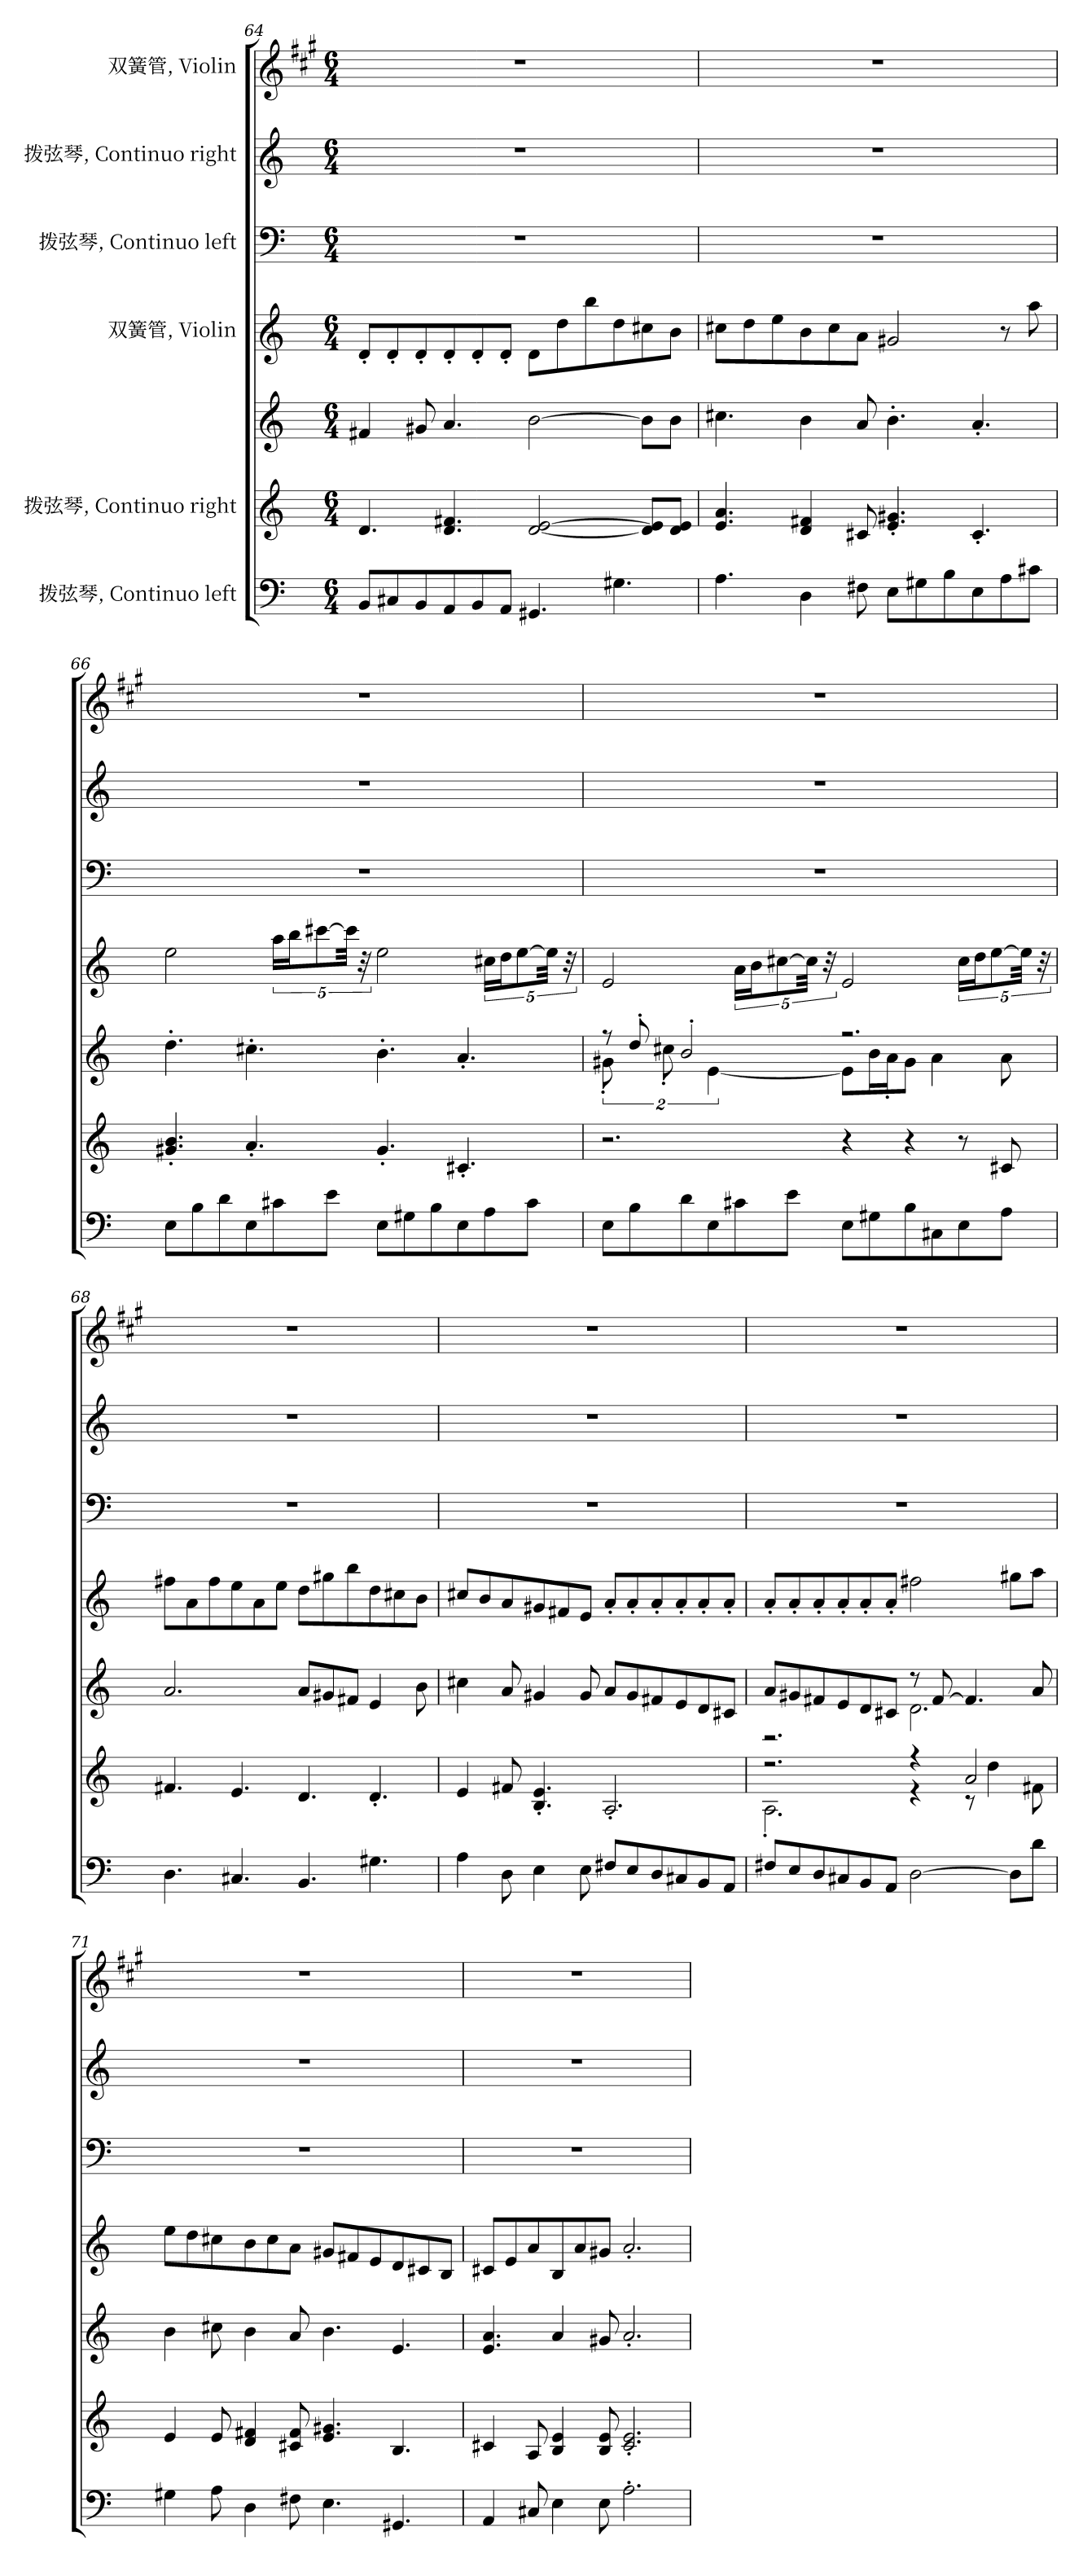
**kern	**kern	**kern	**kern	**kern	**kern	**kern
*part6	*part5	*part5	*part4	*part3	*part2	*part1
*staff7	*staff6	*staff5	*staff4	*staff3	*staff2	*staff1
*I"拨弦琴, Continuo left	*I"拨弦琴, Continuo right	*	*I"双簧管, Violin	*I"拨弦琴, Continuo left	*I"拨弦琴, Continuo right	*I"双簧管, Violin
!!LO:PB:g=z
*clefF4	*clefG2	*clefG2	*clefG2	*clefF4	*clefG2	*clefG2
*k[]	*k[]	*k[]	*k[]	*k[]	*k[]	*k[f#c#g#]
*M6/4	*M6/4	*M6/4	*M6/4	*M6/4	*M6/4	*M6/4
=64	=64	=64	=64	=64	=64	=64
8BB/L	4.d/	4f#X/	8d'/L	1.r	1.r	1.r
8C#X/	.	.	8d'/	.	.	.
8BB/	.	8g#X/	8d'/	.	.	.
8AA/	4.d/ 4.f#X/	4.a/	8d'/	.	.	.
8BB/	.	.	8d'/	.	.	.
8AA/J	.	.	8d'/J	.	.	.
4.GG#X/	[2d/ [2e/	[2b\	8d\L	.	.	.
.	.	.	8dd\	.	.	.
.	.	.	8bb\	.	.	.
4.G#X\	.	.	8dd\	.	.	.
.	8d/] 8e/]L	8b\L]	8cc#X\	.	.	.
.	8d/ 8e/J	8b\J	8b\J	.	.	.
=65	=65	=65	=65	=65	=65	=65
4.A\	4.e/ 4.a/	4.cc#X\	8cc#X\L	1.r	1.r	1.r
.	.	.	8dd\	.	.	.
.	.	.	8ee\	.	.	.
4D\	4d/ 4f#X/	4b\	8b\	.	.	.
.	.	.	8cc#\	.	.	.
8F#X\	8c#X/	8a/	8a\J	.	.	.
8E\L	4.e/' 4.g#X/'	4.b'\	2g#X/	.	.	.
8G#X\	.	.	.	.	.	.
8B\	.	.	.	.	.	.
8E\	4.c#'/	4.a'/	.	.	.	.
8A\	.	.	8r	.	.	.
8c#X\J	.	.	8aa\	.	.	.
!!LO:PB:g=z
=66	=66	=66	=66	=66	=66	=66
8E\L	4.g#X/' 4.b/'	4.dd'\	2ee\	1.r	1.r	1.r
8B\	.	.	.	.	.	.
8d\	.	.	.	.	.	.
8E\	4.a'/	4.cc#X'\	.	.	.	.
8c#X\	.	.	20aa\LL	.	.	.
.	.	.	20bb\J	.	.	.
.	.	.	[10ccc#X\	.	.	.
8e\J	.	.	.	.	.	.
.	.	.	40ccc#\Jkk]	.	.	.
.	.	.	40r	.	.	.
8E\L	4.g#'/	4.b'\	2ee\	.	.	.
8G#X\	.	.	.	.	.	.
8B\	.	.	.	.	.	.
8E\	4.c#X'/	4.a'/	.	.	.	.
8A\	.	.	20cc#X\LL	.	.	.
.	.	.	20dd\J	.	.	.
.	.	.	[10ee\	.	.	.
8c#\J	.	.	.	.	.	.
.	.	.	40ee\Jkk]	.	.	.
.	.	.	40r	.	.	.
!!LO:PB:g=z
=67	=67	=67	=67	=67	=67	=67
*	*	*^	*	*	*	*
8E\L	2.r	8r	16%3g#X'\	2e/	1.r	1.r	1.r
8B\	.	8dd'/	.	.	.	.	.
.	.	.	16%3cc#X'\	.	.	.	.
8d\	.	2b'/	.	.	.	.	.
8E\	.	.	[8%3e\	.	.	.	.
8c#X\	.	.	.	20a\LL	.	.	.
.	.	.	.	20b\J	.	.	.
.	.	.	.	[10cc#X\	.	.	.
8e\J	.	.	.	.	.	.	.
.	.	.	.	40cc#\Jkk]	.	.	.
.	.	.	.	40r	.	.	.
8E\L	4r	2.r	8e\L]	2e/	.	.	.
8G#X\	.	.	16b\L	.	.	.	.
.	.	.	16a'\J	.	.	.	.
8B\	4r	.	8g#\J	.	.	.	.
8C#X\	.	.	4a\	.	.	.	.
8E\	8r	.	.	20cc#\LL	.	.	.
.	.	.	.	20dd\J	.	.	.
.	.	.	.	[10ee\	.	.	.
8A\J	8c#X/	.	8a\	.	.	.	.
.	.	.	.	40ee\Jkk]	.	.	.
.	.	.	.	40r	.	.	.
*	*	*v	*v	*	*	*	*
=68	=68	=68	=68	=68	=68	=68
4.D\	4.f#X/	2.a/	8ff#X\L	1.r	1.r	1.r
.	.	.	8a\	.	.	.
.	.	.	8ff#\	.	.	.
4.C#X/	4.e/	.	8ee\	.	.	.
.	.	.	8a\	.	.	.
.	.	.	8ee\J	.	.	.
4.BB/	4.d/	8a/L	8dd\L	.	.	.
.	.	8g#X/	8gg#X\	.	.	.
.	.	8f#X/J	8bb\	.	.	.
4.G#X\	4.d'/	4e/	8dd\	.	.	.
.	.	.	8cc#X\	.	.	.
.	.	8b\	8b\J	.	.	.
!!LO:PB:g=z
=69	=69	=69	=69	=69	=69	=69
4A\	4e/	4cc#X\	8cc#X/L	1.r	1.r	1.r
.	.	.	8b/	.	.	.
8D\	8f#X/	8a/	8a/	.	.	.
4E\	4.B/' 4.e/'	4g#X/	8g#X/	.	.	.
.	.	.	8f#X/	.	.	.
8E\	.	8g#/	8e/J	.	.	.
8F#X/L	2.A'/	8a/L	8a'/L	.	.	.
8E/	.	8g#/	8a'/	.	.	.
8D/	.	8f#X/	8a'/	.	.	.
8C#X/	.	8e/	8a'/	.	.	.
8BB/	.	8d/	8a'/	.	.	.
8AA/J	.	8c#X/J	8a'/J	.	.	.
=70	=70	=70	=70	=70	=70	=70
*	*^	*^	*	*	*	*
8F#X/L	2.r	2.A'\	8a/L	2.r	8a'/L	1.r	1.r	1.r
8E/	.	.	8g#X/	.	8a'/	.	.	.
8D/	.	.	8f#X/	.	8a'/	.	.	.
8C#X/	.	.	8e/	.	8a'/	.	.	.
8BB/	.	.	8d/	.	8a'/	.	.	.
8AA/J	.	.	8c#X/J	.	8a'/J	.	.	.
[2D\	4r	4r	8r	2.d\	2ff#X\	.	.	.
.	.	.	[8f#/	.	.	.	.	.
.	2a/	8r	4.f#/]	.	.	.	.	.
.	.	4dd\	.	.	.	.	.	.
8D\L]	.	.	.	.	8gg#X\L	.	.	.
8d\J	.	8f#X\	8a/	.	8aa\J	.	.	.
*	*v	*v	*	*	*	*	*	*
*	*	*v	*v	*	*	*	*
!!LO:PB:g=z
=71	=71	=71	=71	=71	=71	=71
4G#X\	4e/	4b\	8ee\L	1.r	1.r	1.r
.	.	.	8dd\	.	.	.
8A\	8e/	8cc#X\	8cc#X\	.	.	.
4D\	4d/ 4f#X/	4b\	8b\	.	.	.
.	.	.	8cc#\	.	.	.
8F#X\	8c#X/ 8f#/	8a/	8a\J	.	.	.
4.E\	4.e/ 4.g#X/	4.b\	8g#X/L	.	.	.
.	.	.	8f#X/	.	.	.
.	.	.	8e/	.	.	.
4.GG#X/	4.B/	4.e/	8d/	.	.	.
.	.	.	8c#X/	.	.	.
.	.	.	8B/J	.	.	.
=72	=72	=72	=72	=72	=72	=72
4AA/	4c#X/	4.e/ 4.a/	8c#X/L	1.r	1.r	1.r
.	.	.	8e/	.	.	.
8C#X/	8A/	.	8a/	.	.	.
4E\	4B/ 4e/	4a/	8B/	.	.	.
.	.	.	8a/	.	.	.
8E\	8B/ 8e/	8g#X/	8g#X/J	.	.	.
2.A'\	2.c#/' 2.e/'	2.a'/	2.a'/	.	.	.
=	=	=	=	=	=	=
*-	*-	*-	*-	*-	*-	*-
